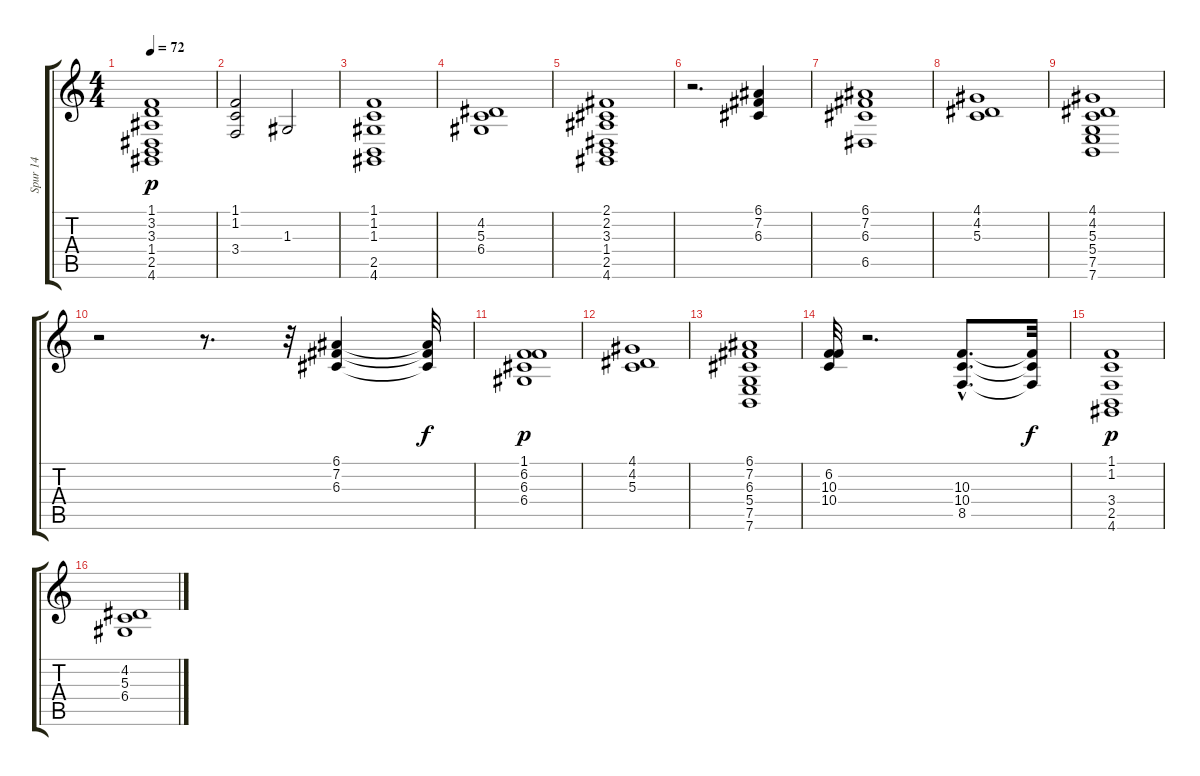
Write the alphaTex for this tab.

\track ("Spur 14" "Spur 14") {instrument pad2warm}
\staff {score tabs}
\tuning (E4 B3 G3 D3 A2 E2) {hide}
\ts (4 4)
\tempo 72
\clef g2
\ks c
(1.1 3.2 3.3 1.4 2.5 4.6).1{dy p} |
(1.1 1.2 3.4).2 1.3.2 |
(1.1 1.2 1.3 2.5 4.6).1 |
(4.2 5.3 6.4).1 |
(2.1 2.2 3.3 1.4 2.5 4.6).1 |
r.2{d} (6.1 7.2 6.3).4 |
(6.1 7.2 6.3 6.5).1 |
(4.1 4.2 5.3).1 |
(4.1 4.2 5.3 5.4 7.5 7.6).1 |
r.2 r.8{d} r.32 (6.1 7.2 6.3).4 (6.1{t} 7.2{t} 6.3{t}).32{dy f} |
(1.1 6.2 6.3 6.4).1{dy p} |
(4.1 4.2 5.3).1 |
(6.1 7.2 6.3 5.4 7.5 7.6).1 |
(6.2 10.3 10.4).32 r.2{d} (10.3{hac} 10.4{hac} 8.5{hac}).8{d} (10.3{t} 10.4{t} 8.5{t}).32{dy f} |
(1.1 1.2 3.4 2.5 4.6).1{dy p} |
(4.2 5.3 6.4).1
